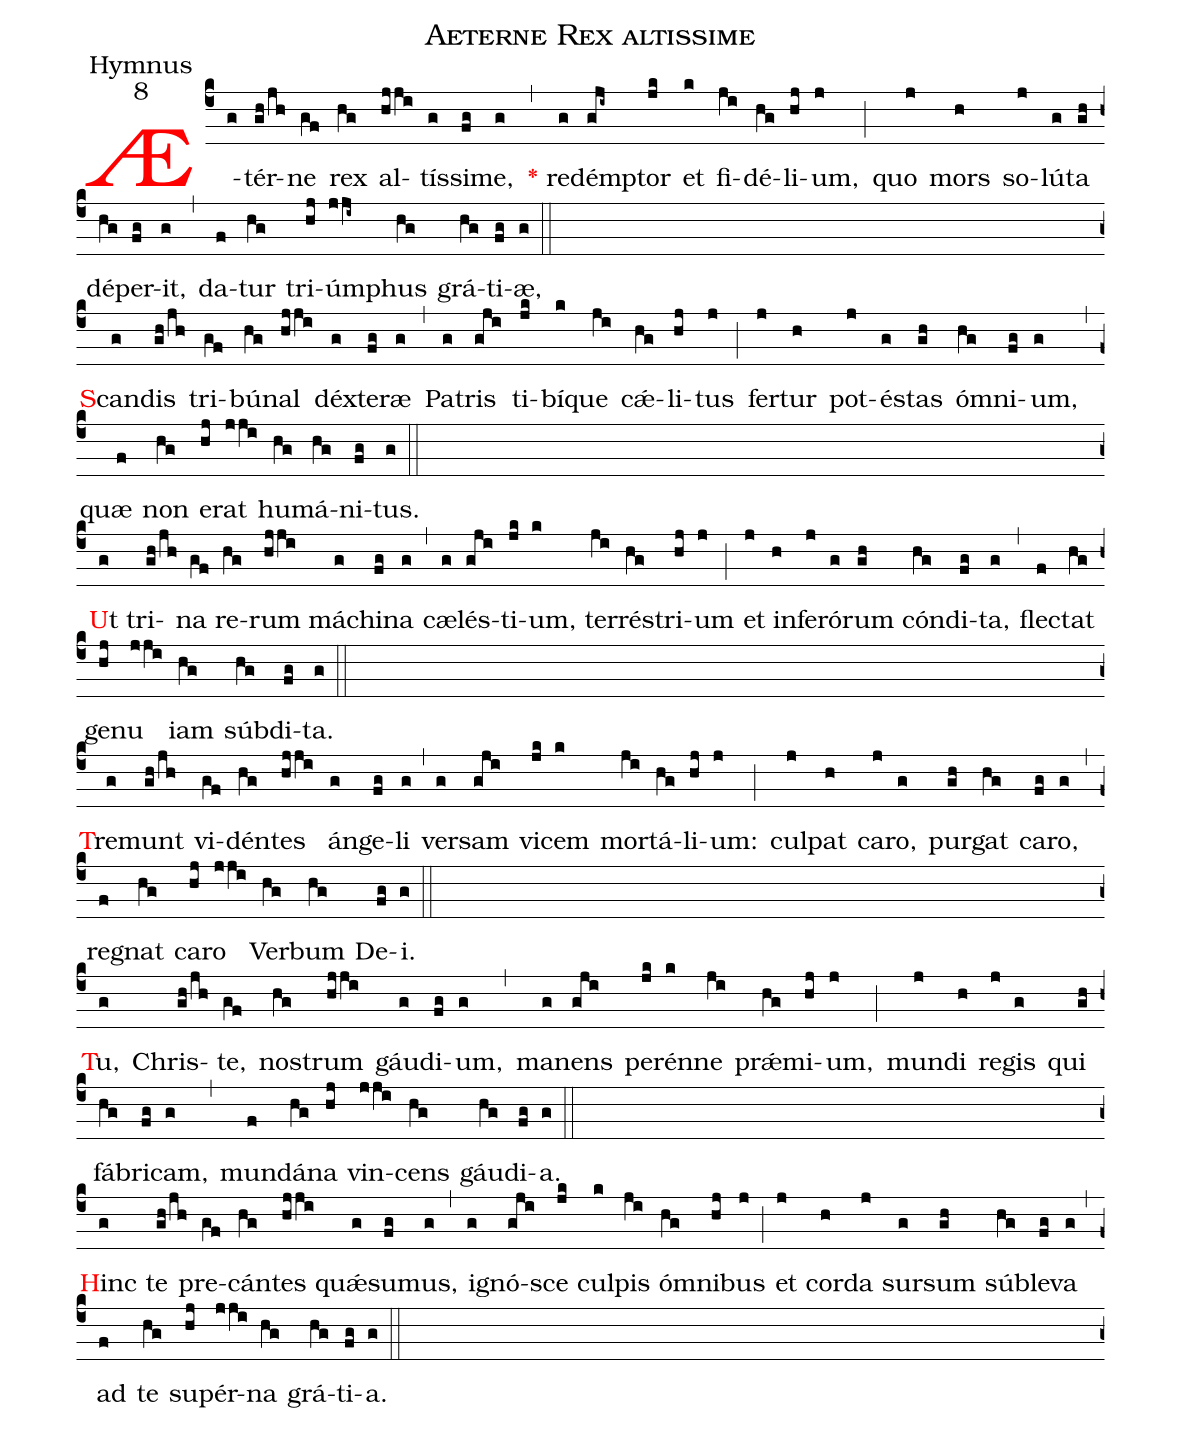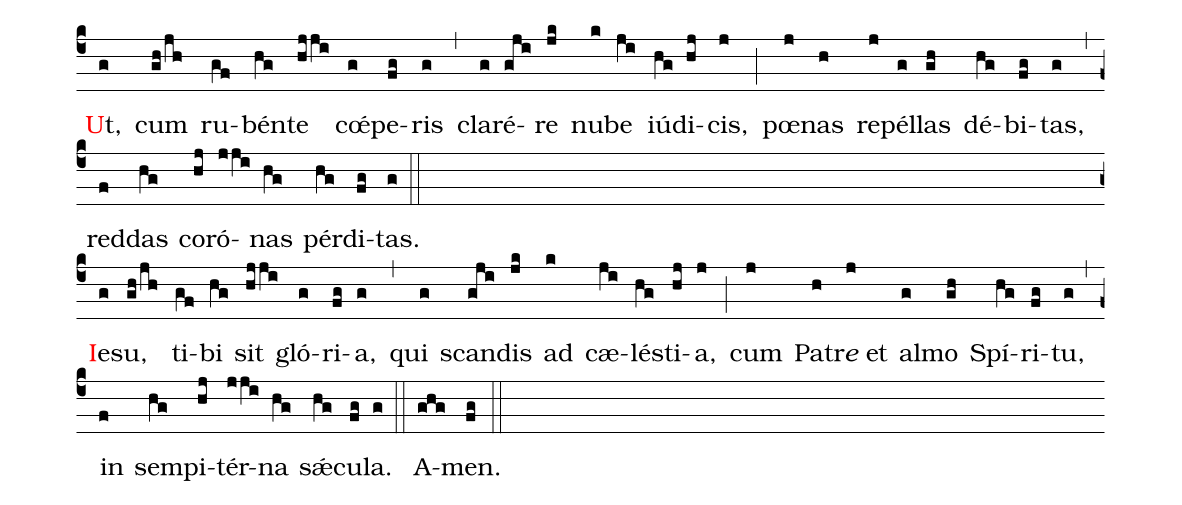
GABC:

name:Aeterne Rex altissime;
office-part:Hymnus;
mode:8;
%%
<v>\textcolor{red}{Æ}</v>(c4g)tér(gh/jh)ne(gf) rex(hg) al(hjji)tís(g)si(fg)me,(g) (,) <v>\textcolor{red}{*}</v> red(g)émp(gji~)tor(jk) et(k) fi(ji)dé(hg)li(hj)um,(j) (;) quo(j) mors(h) so(j)lú(g)ta(gh) dé(hg)per(fg)it,(g) (,)
da(f)tur(hg) tri(hj)úm(jji~)phus(hg) grá(hg)ti(fg)æ,(g) (::) (Z)

<v>\textcolor{red}{S}</v>can(g)dis(gh/jh) tri(gf)bú(hg)nal(hjji) déx(g)te(fg)ræ(g) (,)
Pa(g)tris(gji) ti(jk)bí(k)que(ji) cǽ(hg)li(hj)tus(j) (;) fer(j)tur(h) pot(j)és(g)tas(gh) óm(hg)ni(fg)um,(g) (,) quæ(f) non(hg) e(hj)rat(jji) hu(hg)má(hg)ni(fg)tus.(g) (::) (Z)

<v>\textcolor{red}{U}</v>t(g) tri(gh/jh)na(gf) re(hg)rum(hjji) má(g)chi(fg)na(g) (,) cæ(g)lés(gji)ti(jk)um,(k) ter(ji)rés(hg)tri(hj)um(j) (;)
et(j) in(h)fe(j)ró(g)rum(gh) cón(hg)di(fg)ta,(g) (,)
flec(f)tat(hg) ge(hj)nu(jji) iam(hg) súb(hg)di(fg)ta.(g) (::)  (Z)

<v>\textcolor{red}{T}</v>re(g)munt(gh/jh) vi(gf)dén(hg)tes(hjji) án(g)ge(fg)li(g) (,) ver(g)sam(gji) vi(jk)cem(k) mor(ji)tá(hg)li(hj)um:(j) (;)
cul(j)pat(h) ca(j)ro,(g) pur(gh)gat(hg) ca(fg)ro,(g) (,) re(f)gnat(hg) ca(hj)ro(jji) Ver(hg)bum(hg) De(fg)i.(g) (::)  (Z)

<v>\textcolor{red}{T}</v>u,(g) Chris(gh/jh)te,(gf) nos(hg)trum(hjji) gáu(g)di(fg)um,(g) (,)
ma(g)nens(gji) per(jk)én(k)ne(ji) prǽ(hg)mi(hj)um,(j) (;) mun(j)di(h) re(j)gis(g) qui(gh) fá(hg)bri(fg)cam,(g) (,)
mun(f)dá(hg)na(hj) vin(jji)cens(hg) gáu(hg)di(fg)a.(g) (::)  (Z)

<v>\textcolor{red}{H}</v>inc(g) te(gh/jh) pre(gf)cán(hg)tes(hjji) quǽ(g)su(fg)mus,(g) (,)
i(g)gnó(gji)sce(jk) cul(k)pis(ji) óm(hg)ni(hj)bus(j) (;)
et(j) cor(h)da(j) sur(g)sum(gh) súb(hg)le(fg)va(g) (,) ad(f) te(hg) su(hj)pér(jji)na(hg) grá(hg)ti(fg)a.(g) (::) (Z)

<v>\textcolor{red}{U}</v>t,(g) cum(gh/jh) ru(gf)bén(hg)te(hjji) c<sp>'oe</sp>(g)pe(fg)ris(g) (,) cla(g)ré(gji)re(jk) nu(k)be(ji) iú(hg)di(hj)cis,(j) (;)pœ(j)nas(h) re(j)pél(g)las(gh) dé(hg)bi(fg)tas,(g) (,)
red(f)das(hg) co(hj)ró(jji)nas(hg) pér(hg)di(fg)tas.(g) (::) (Z)

<v>\textcolor{red}{I}</v>e(g)su,(gh/jh) ti(gf)bi(hg) sit(hjji) gló(g)ri(fg)a,(g) (,)
qui(g) scan(gji)dis(jk) ad(k) cæ(ji)lés(hg)ti(hj)a,(j) (;) cum(j) Pa(h)tr<i>e</i> et(j) al(g)mo(gh) Spí(hg)ri(fg)tu,(g) (,)
in(f) sem(hg)pi(hj)tér(jji)na(hg) sǽ(hg)cu(fg)la.(g) (::) A(ghg)men.(fg) (::)
